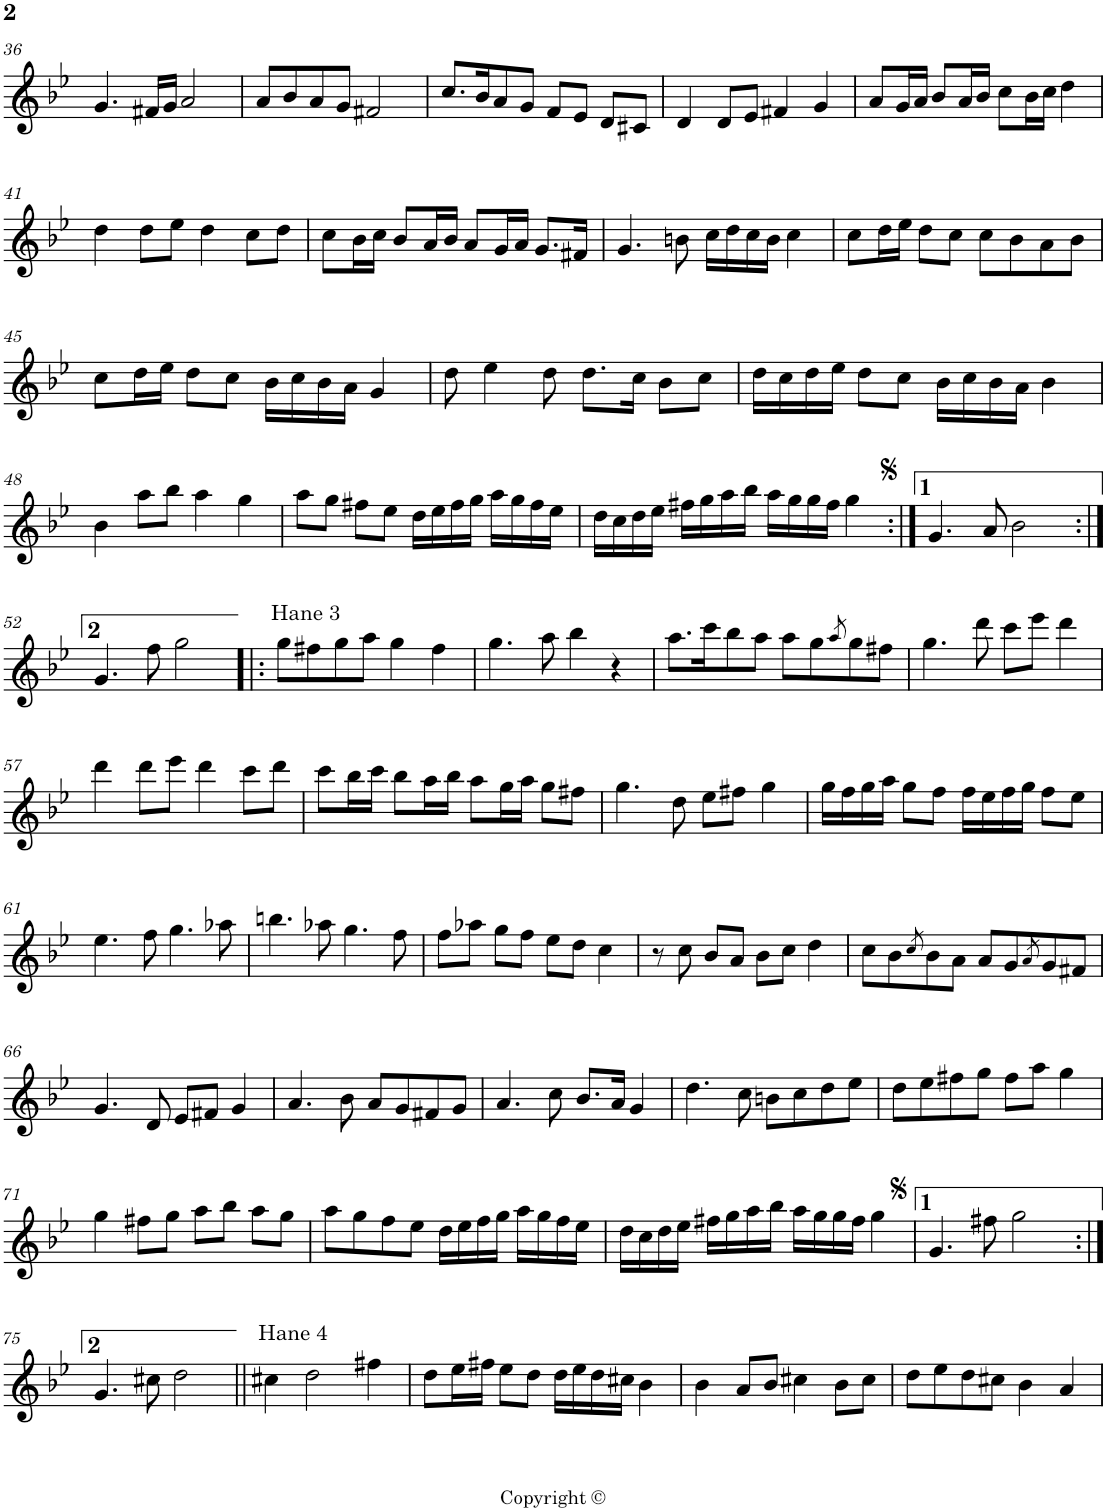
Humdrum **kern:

**kern
*part1
*staff1
*I"Piano
*I'Pno
!!LO:PB:g=z
*clefG2
*k[b-e-]
*B-:
*M4/4
*met(c)
=36
4.g/
16f#X/LL
16g/JJ
2a/
=37
8a/L
8b-/
8a/
8g/J
2f#X/
=38
8.cc/L
16b-/K
8a/
8g/J
8f/L
8e-/J
8d/L
8c#X/J
=39
4d/
8d/L
8e-/J
4f#X/
4g/
=40
8a/L
16g/L
16a/JJ
8b-/L
16a/L
16b-/JJ
8cc\L
16b-\L
16cc\JJ
4dd\
!!LO:LB:g=z
=41
4dd\
8dd\L
8ee-\J
4dd\
8cc\L
8dd\J
=42
8cc\L
16b-\L
16cc\JJ
8b-/L
16a/L
16b-/JJ
8a/L
16g/L
16a/JJ
8.g/L
16f#X/Jk
=43
4.g/
8bn\
16cc\LL
16dd\
16cc\
16b\JJ
4cc\
=44
8cc\L
16dd\L
16ee-\JJ
8dd\L
8cc\J
8cc\L
8b-\
8a\
8b-\J
!!LO:LB:g=z
=45
8cc\L
16dd\L
16ee-\JJ
8dd\L
8cc\J
16b-\LL
16cc\
16b-\
16a\JJ
4g/
=46
8dd\
4ee-\
8dd\
8.dd\L
16cc\Jk
8b-\L
8cc\J
=47
16dd\LL
16cc\
16dd\
16ee-\JJ
8dd\L
8cc\J
16b-\LL
16cc\
16b-\
16a\JJ
4b-\
!!LO:LB:g=z
=48
4b-\
8aa\L
8bb-\J
4aa\
4gg\
=49
8aa\L
8gg\J
8ff#X\L
8ee-\J
16dd\LL
16ee-\
16ff#\
16gg\JJ
16aa\LL
16gg\
16ff#\
16ee-\JJ
=50
16dd\LL
16cc\
16dd\
16ee-\JJ
16ff#X\LL
16gg\
16aa\
16bb-\JJ
16aa\LL
16gg\
16gg\
16ff#\JJ
4gg\
=51:|!
4.g/
8a/
2b-\
!!LO:LB:g=z
=52:|!
4.g/
8ff\
2gg\
=53!|:
!LO:TX:a:t=Hane 3
8gg\L
8ff#X\
8gg\
8aa\J
4gg\
4ff#\
=54
4.gg\
8aa\
4bb-\
4r
=55
8.aa\L
16ccc\K
8bb-\
8aa\J
8aa\L
8gg\
8qaa/
8gg\
8ff#X\J
=56
4.gg\
8ddd\
8ccc\L
8eee-\J
4ddd\
!!LO:LB:g=z
=57
4ddd\
8ddd\L
8eee-\J
4ddd\
8ccc\L
8ddd\J
=58
8ccc\L
16bb-\L
16ccc\JJ
8bb-\L
16aa\L
16bb-\JJ
8aa\L
16gg\L
16aa\JJ
8gg\L
8ff#X\J
=59
4.gg\
8dd\
8ee-\L
8ff#X\J
4gg\
=60
16gg\LL
16ff\
16gg\
16aa\JJ
8gg\L
8ff\J
16ff\LL
16ee-\
16ff\
16gg\JJ
8ff\L
8ee-\J
!!LO:LB:g=z
=61
4.ee-\
8ff\
4.gg\
8aa-X\
=62
4.bbn\
8aa-X\
4.gg\
8ff\
=63
8ff\L
8aa-X\J
8gg\L
8ff\J
8ee-\L
8dd\J
4cc\
=64
8r
8cc\
8b-/L
8a/J
8b-\L
8cc\J
4dd\
=65
8cc\L
8b-\
8qcc/
8b-\
8a\J
8a/L
8g/
8qa/
8g/
8f#X/J
!!LO:LB:g=z
=66
4.g/
8d/
8e-/L
8f#X/J
4g/
=67
4.a/
8b-\
8a/L
8g/
8f#X/
8g/J
=68
4.a/
8cc\
8.b-/L
16a/Jk
4g/
=69
4.dd\
8cc\
8bn\L
8cc\
8dd\
8ee-\J
=70
8dd\L
8ee-\
8ff#X\
8gg\J
8ff#\L
8aa\J
4gg\
!!LO:LB:g=z
=71
4gg\
8ff#X\L
8gg\J
8aa\L
8bb-\J
8aa\L
8gg\J
=72
8aa\L
8gg\
8ff\
8ee-\J
16dd\LL
16ee-\
16ff\
16gg\JJ
16aa\LL
16gg\
16ff\
16ee-\JJ
=73
16dd\LL
16cc\
16dd\
16ee-\JJ
16ff#X\LL
16gg\
16aa\
16bb-\JJ
16aa\LL
16gg\
16gg\
16ff#\JJ
4gg\
=74
4.g/
8ff#X\
2gg\
!!LO:LB:g=z
=75:|!
4.g/
8cc#X\
2dd\
=76||
!LO:TX:a:t=Hane 4
4cc#X\
2dd\
4ff#X\
=77
8dd\L
16ee-\L
16ff#X\JJ
8ee-\L
8dd\J
16dd\LL
16ee-\
16dd\
16cc#X\JJ
4b-\
=78
4b-\
8a/L
8b-/J
4cc#X\
8b-\L
8cc#\J
=79
8dd\L
8ee-\
8dd\
8cc#X\J
4b-\
4a/
=
*-
